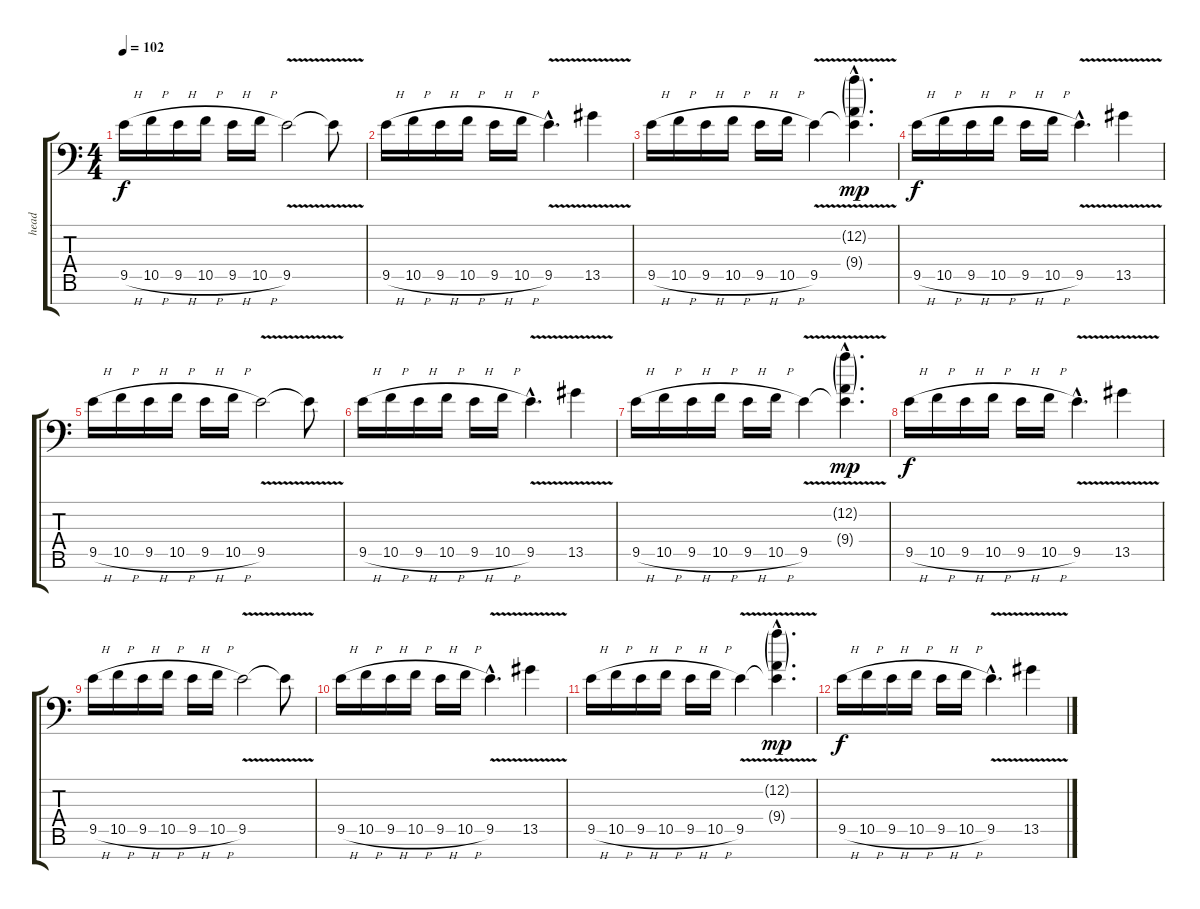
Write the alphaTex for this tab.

\track ("head" "head") {instrument distortionguitar}
\staff {score tabs}
\tuning (D4 A3 F3 C3 G2 D2 A1) {hide}
\ts (4 4)
\tempo 102
\clef f4
\ks c
9.5{h}.16{dy f} 10.5{h}.16 9.5{h}.16 10.5{h}.16 9.5{h}.16 10.5{h}.16 9.5{v}.2 9.5{t}.8 |
9.5{h}.16 10.5{h}.16 9.5{h}.16 10.5{h}.16 9.5{h}.16 10.5{h}.16 9.5{v hac}.4{d} 13.5{v}.4 |
9.5{h}.16 10.5{h}.16 9.5{h}.16 10.5{h}.16 9.5{h}.16 10.5{h}.16 9.5{v}.4 (12.2{v g hac} 9.4{v g hac} 9.5{hac t}).4{d dy mp} |
9.5{h}.16{dy f} 10.5{h}.16 9.5{h}.16 10.5{h}.16 9.5{h}.16 10.5{h}.16 9.5{v hac}.4{d} 13.5{v}.4 |
9.5{h}.16{volume 13} 10.5{h}.16 9.5{h}.16 10.5{h}.16 9.5{h}.16 10.5{h}.16 9.5{v}.2 9.5{t}.8 |
9.5{h}.16 10.5{h}.16 9.5{h}.16 10.5{h}.16 9.5{h}.16 10.5{h}.16 9.5{v hac}.4{d} 13.5{v}.4 |
9.5{h}.16 10.5{h}.16 9.5{h}.16 10.5{h}.16 9.5{h}.16 10.5{h}.16 9.5{v}.4 (12.2{v g hac} 9.4{v g hac} 9.5{hac t}).4{d dy mp} |
9.5{h}.16{dy f} 10.5{h}.16 9.5{h}.16 10.5{h}.16 9.5{h}.16 10.5{h}.16 9.5{v hac}.4{d} 13.5{v}.4 |
9.5{h}.16 10.5{h}.16 9.5{h}.16 10.5{h}.16 9.5{h}.16 10.5{h}.16 9.5{v}.2 9.5{t}.8 |
9.5{h}.16 10.5{h}.16 9.5{h}.16 10.5{h}.16 9.5{h}.16 10.5{h}.16 9.5{v hac}.4{d} 13.5{v}.4 |
9.5{h}.16 10.5{h}.16 9.5{h}.16 10.5{h}.16 9.5{h}.16 10.5{h}.16 9.5{v}.4 (12.2{v g hac} 9.4{v g hac} 9.5{hac t}).4{d dy mp} |
9.5{h}.16{dy f} 10.5{h}.16 9.5{h}.16 10.5{h}.16 9.5{h}.16 10.5{h}.16 9.5{v hac}.4{d} 13.5{v}.4
